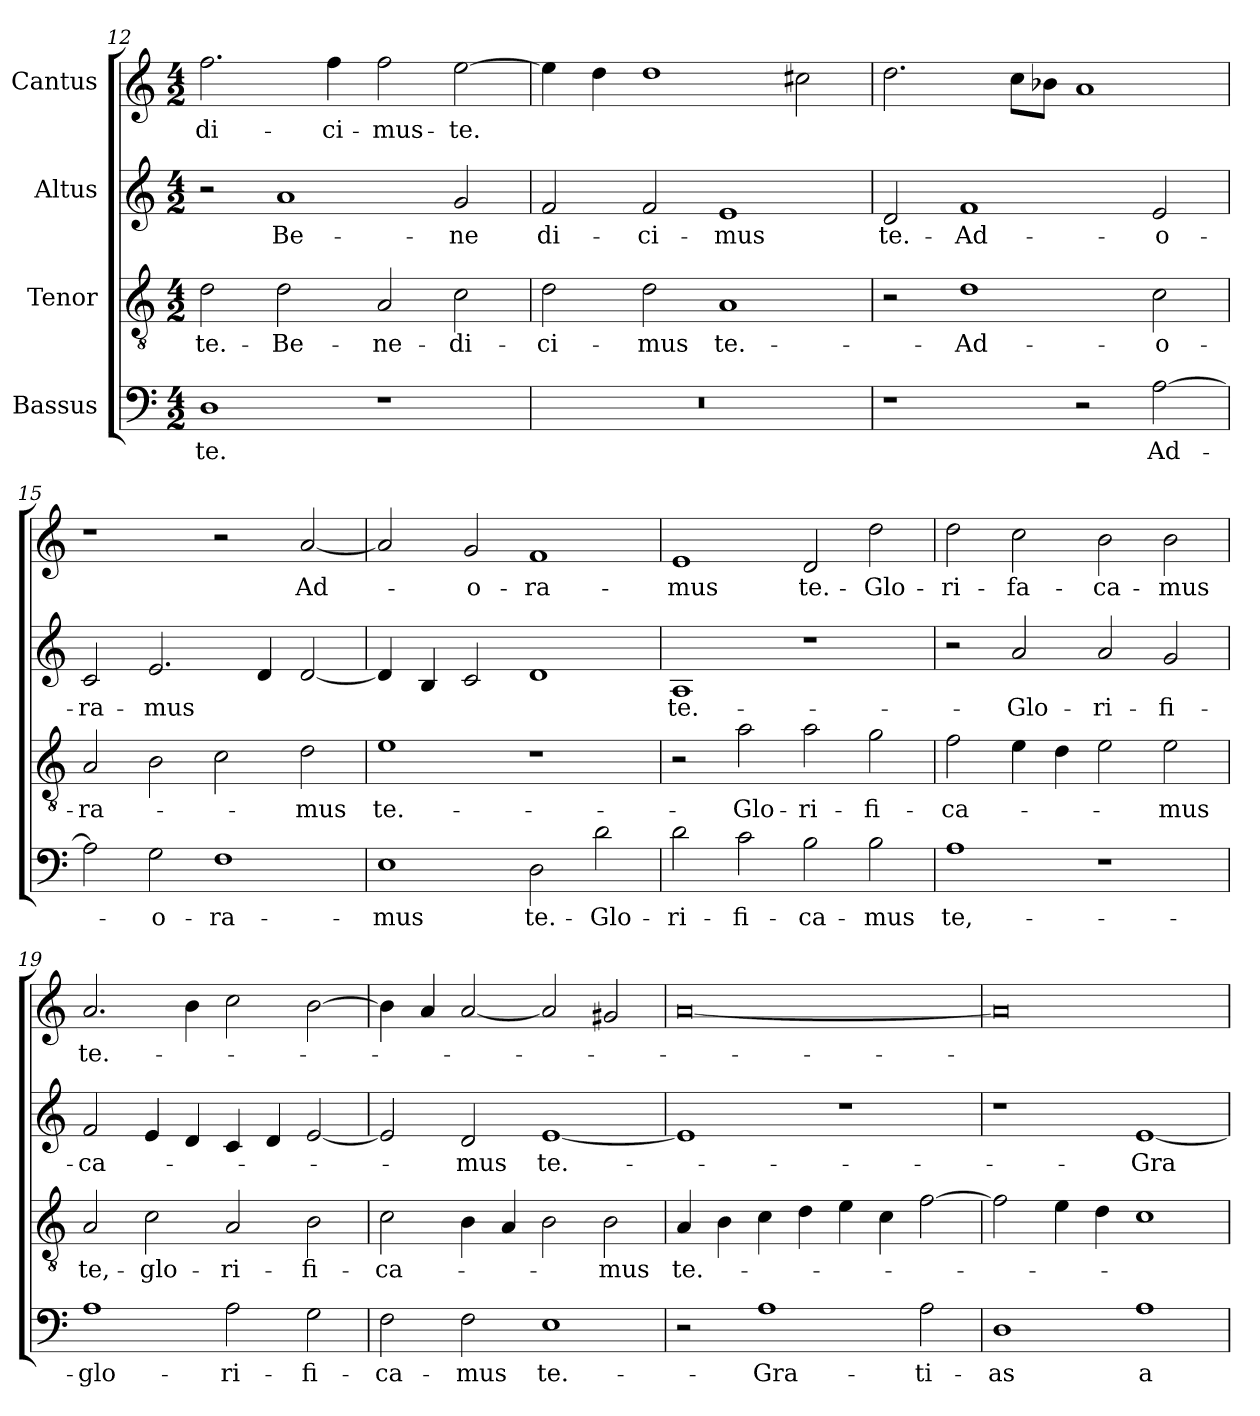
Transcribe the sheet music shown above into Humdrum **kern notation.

**kern	**text	**kern	**text	**kern	**text	**kern	**text
*part4	*part4	*part3	*part3	*part2	*part2	*part1	*part1
*staff4	*staff4	*staff3	*staff3	*staff2	*staff2	*staff1	*staff1
*I"Bassus	*	*I"Tenor	*	*I"Altus	*	*I"Cantus	*
*clefF4	*	*clefGv2	*	*clefG2	*	*clefG2	*
*k[]	*	*k[]	*	*k[]	*	*k[]	*
*M4/2	*	*M4/2	*	*M4/2	*	*M4/2	*
=12	=12	=12	=12	=12	=12	=12	=12
1D\	-te.	2d\	te.-	2r	.	2.ff\	-di-
.	.	2d\	Be-	1a/	Be-	.	.
.	.	.	.	.	.	4ff\	-ci-
1r	.	2A/	-ne-	.	.	2ff\	-mus-
.	.	2c\	-di-	2g/	-ne	[2ee\	-te.
=13	=13	=13	=13	=13	=13	=13	=13
0r	.	2d\	-ci-	2f/	di-	4ee\]	.
.	.	.	.	.	.	4dd\	.
.	.	2d\	-mus	2f/	-ci-	1dd\	.
.	.	1A/	te.-	1e/	-mus	.	.
.	.	.	.	.	.	2cc#X\	.
=14	=14	=14	=14	=14	=14	=14	=14
1r	.	2r	.	2d/	te.-	2.dd\	.
.	.	1d\	Ad-	1f/	Ad-	.	.
.	.	.	.	.	.	8cc\L	.
.	.	.	.	.	.	8b-X\J	.
2r	.	.	.	.	.	1a/	.
[2A\	Ad-	2c\	-o-	2e/	-o-	.	.
=15	=15	=15	=15	=15	=15	=15	=15
2A\]	.	2A/	-ra-	2c/	-ra-	1r	.
2G\	-o-	2B\	.	2.e/	-mus	.	.
1F\	-ra-	2c\	.	.	.	2r	.
.	.	.	.	4d/	.	.	.
.	.	2d\	-mus	[2d/	.	[2a/	Ad-
=16	=16	=16	=16	=16	=16	=16	=16
1E\	-mus	1e\	te.-	4d/]	.	2a/]	.
.	.	.	.	4B/	.	.	.
.	.	.	.	2c/	.	2g/	-o-
2D\	te.-	1r	.	1d/	.	1f/	-ra-
2d\	Glo-	.	.	.	.	.	.
=17	=17	=17	=17	=17	=17	=17	=17
2d\	-ri-	2r	.	1A/	te.-	1e/	-mus
2c\	-fi-	2a\	Glo-	.	.	.	.
2B\	-ca-	2a\	-ri-	1r	.	2d/	te.-
2B\	-mus	2g\	-fi-	.	.	2dd\	Glo-
=18	=18	=18	=18	=18	=18	=18	=18
1A\	te,-	2f\	-ca-	2r	.	2dd\	-ri-
.	.	4e\	.	2a/	Glo-	2cc\	-fa-
.	.	4d\	.	.	.	.	.
1r	.	2e\	.	2a/	-ri-	2b\	-ca-
.	.	2e\	-mus	2g/	-fi-	2b\	-mus
=19	=19	=19	=19	=19	=19	=19	=19
1A\	glo-	2A/	te,-	2f/	-ca-	2.a/	te.-
.	.	2c\	glo-	4e/	.	.	.
.	.	.	.	4d/	.	4b\	.
2A\	-ri-	2A/	-ri-	4c/	.	2cc\	.
.	.	.	.	4d/	.	.	.
2G\	-fi-	2B\	-fi-	[2e/	.	[2b\	.
=20	=20	=20	=20	=20	=20	=20	=20
2F\	-ca-	2c\	-ca-	2e/]	.	4b\]	.
.	.	.	.	.	.	4a/	.
2F\	-mus	4B\	.	2d/	-mus	[2a/	.
.	.	4A/	.	.	.	.	.
1E\	te.-	2B\	.	[1e/	te.-	2a/]	.
.	.	2B\	-mus	.	.	2g#X/	.
=21	=21	=21	=21	=21	=21	=21	=21
2r	.	4A/	te.-	1e/]	.	[0a/	.
.	.	4B\	.	.	.	.	.
1A\	Gra-	4c\	.	.	.	.	.
.	.	4d\	.	.	.	.	.
.	.	4e\	.	1r	.	.	.
.	.	4c\	.	.	.	.	.
2A\	-ti-	[2f\	.	.	.	.	.
=22	=22	=22	=22	=22	=22	=22	=22
1D\	-as	2f\]	.	1r	.	0a/]	.
.	.	4e\	.	.	.	.	.
.	.	4d\	.	.	.	.	.
1A\	a-	1c\	.	[1e/	Gra-	.	.
=	=	=	=	=	=	=	=
*-	*-	*-	*-	*-	*-	*-	*-
